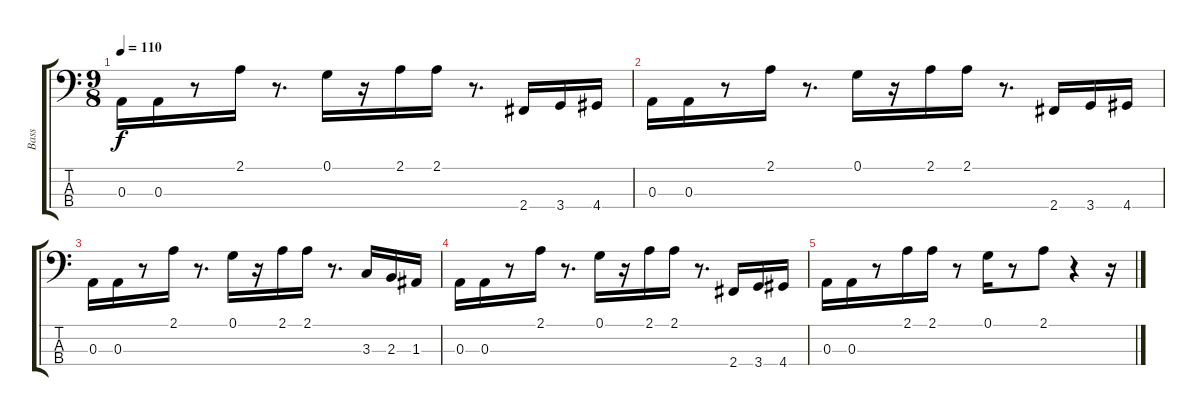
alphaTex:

\track ("Bass" "Bass") {instrument electricbassfinger}
\staff {score tabs}
\tuning (G2 D2 A1 E1) {hide}
\ts (9 8)
\tempo 110
\clef f4
\ks c
0.3.16{dy f} 0.3.16 r.8 2.1.16 r.8{d} 0.1.16 r.16 2.1.16 2.1.16 r.8{d} 2.4.16 3.4.16 4.4.16 |
0.3.16 0.3.16 r.8 2.1.16 r.8{d} 0.1.16 r.16 2.1.16 2.1.16 r.8{d} 2.4.16 3.4.16 4.4.16 |
0.3.16 0.3.16 r.8 2.1.16 r.8{d} 0.1.16 r.16 2.1.16 2.1.16 r.8{d} 3.3.16 2.3.16 1.3.16 |
0.3.16 0.3.16 r.8 2.1.16 r.8{d} 0.1.16 r.16 2.1.16 2.1.16 r.8{d} 2.4.16 3.4.16 4.4.16 |
0.3.16 0.3.16 r.8 2.1.16 2.1.16 r.8 0.1.16 r.8 2.1.8 r.4 r.16
